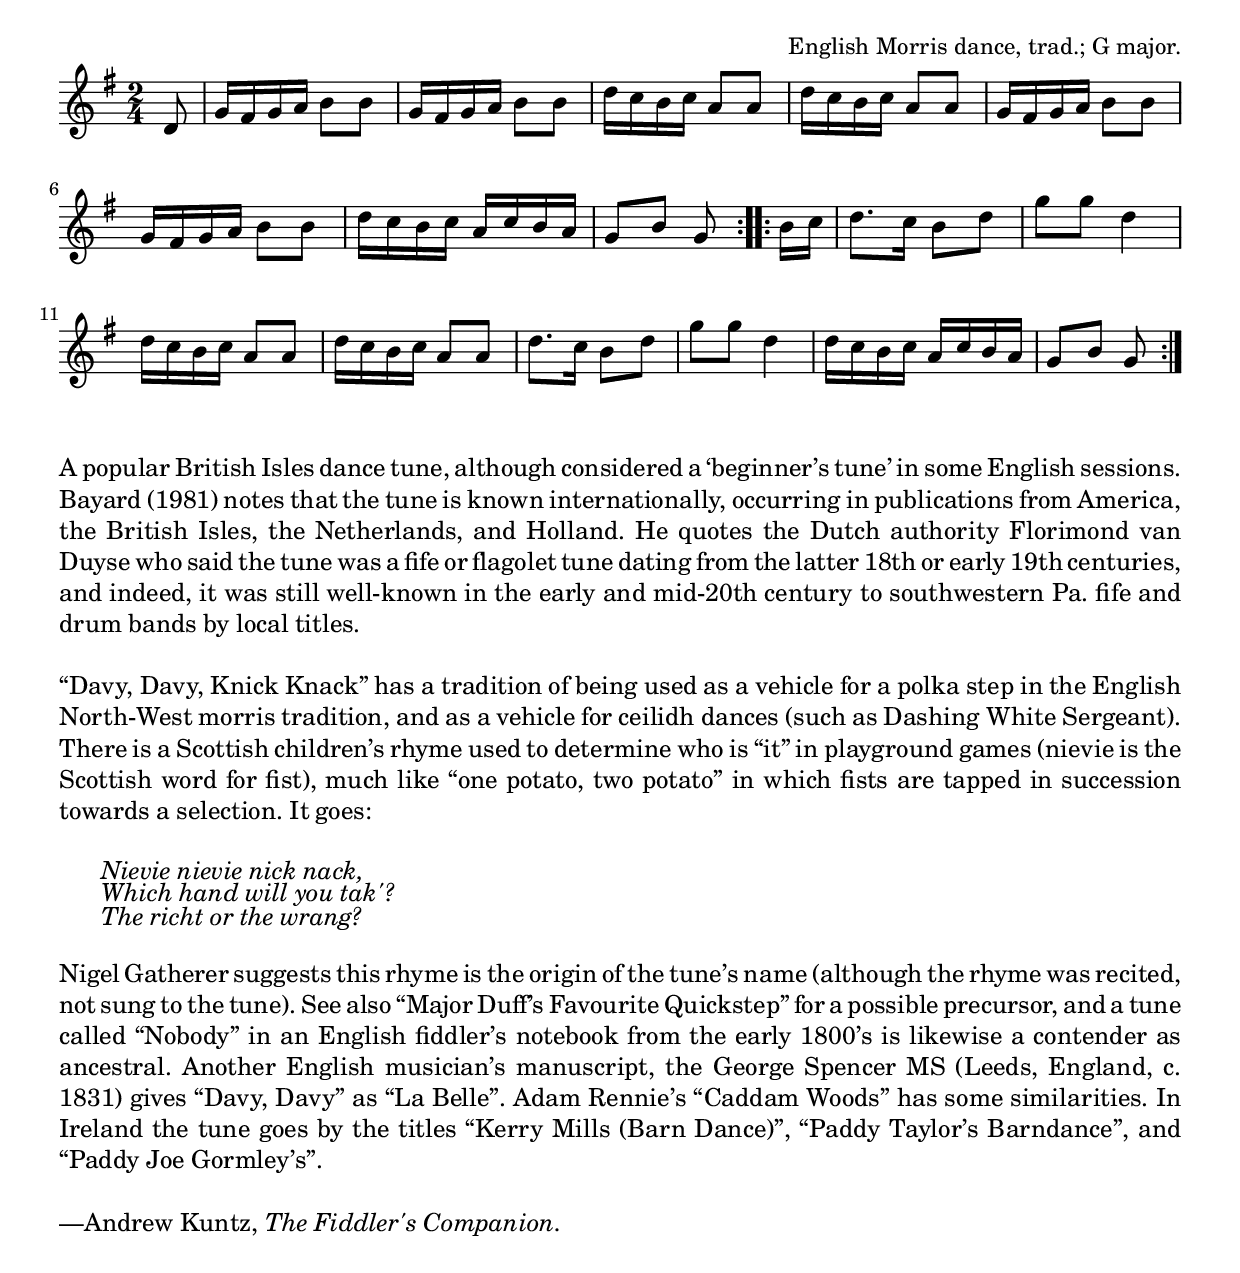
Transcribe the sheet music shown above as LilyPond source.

\version "2.18.2"
\include "util.ly"

\tocItem \markup "Davy Davy Knick Knack"

\score {
  <<
    \relative d' {
      \time 2/4
      \key g \major

      \repeat volta 2 {
        \partial 8 d8 |
        g16 fis g a b8 b |
        g16 fis g a b8 b |
        d16 c b c a8 a |
        d16 c b c a8 a |

        g16 fis g a b8 b |
        g16 fis g a b8 b |
        d16 c b c a c b a |
        g8 b g
      }

      \repeat volta 2 {
        b16 c |
        d8. c16 b8 d |
        g8 g d4 |
        d16 c b c a8 a |
        d16 c b c a8 a |

        d8. c16 b8 d |
        g8 g d4 |
        d16 c b c a c b a |
        g8 b g
      }
    }
  >>

  \header{
    title="Davy Davy Knick Knack"
    opus="English Morris dance, trad.; G major."
  }
  \layout{indent=0}
  \midi{\tempo 4=180}
}

\markuplist{
  \paragraph{
    A popular British Isles dance tune, although considered a ‘beginner’s tune’
    in some English sessions. Bayard (1981) notes that the tune is known
    internationally, occurring in publications from America, the British Isles,
    the Netherlands, and Holland. He quotes the Dutch authority Florimond van
    Duyse who said the tune was a fife or flagolet tune dating from the latter
    18th or early 19th centuries, and indeed, it was still well‑known in the
    early and mid‑20th century to southwestern Pa. fife and drum bands by local
    titles.
  }
  \paragraph{
    “Davy, Davy, Knick Knack” has a tradition of being used as a vehicle for a
    polka step in the English North‑West morris tradition, and as a vehicle for
    ceilidh dances (such as Dashing White Sergeant). There is a Scottish children’s
    rhyme used to determine who is “it” in playground games (nievie is the
    Scottish word for fist), much like “one potato, two potato” in which fists
    are tapped in succession towards a selection. It goes:
  }
  \lyric {Nievie nievie nick nack,}
  \lyric {Which hand will you tak'?}
  \lyric {The richt or the wrang?}
  \vspace #1
  \paragraph{
    Nigel Gatherer suggests this rhyme is the origin of the tune’s name
    (although the rhyme was recited, not sung to the tune). See also “Major
    Duff’s Favourite Quickstep” for a possible precursor, and a tune called
    “Nobody” in an English fiddler’s notebook from the early 1800’s is
    likewise a contender as ancestral. Another English musician’s manuscript,
    the George Spencer MS (Leeds, England, c. 1831) gives “Davy, Davy” as
    “La Belle”. Adam Rennie’s “Caddam Woods” has some similarities. In
    Ireland the tune goes by the titles “Kerry Mills (Barn Dance)”,
    “Paddy Taylor’s Barndance”, and “Paddy Joe Gormley’s”.
  }
  \paragraph{
    —Andrew Kuntz, \italic{The Fiddler's Companion.}
  }
}
